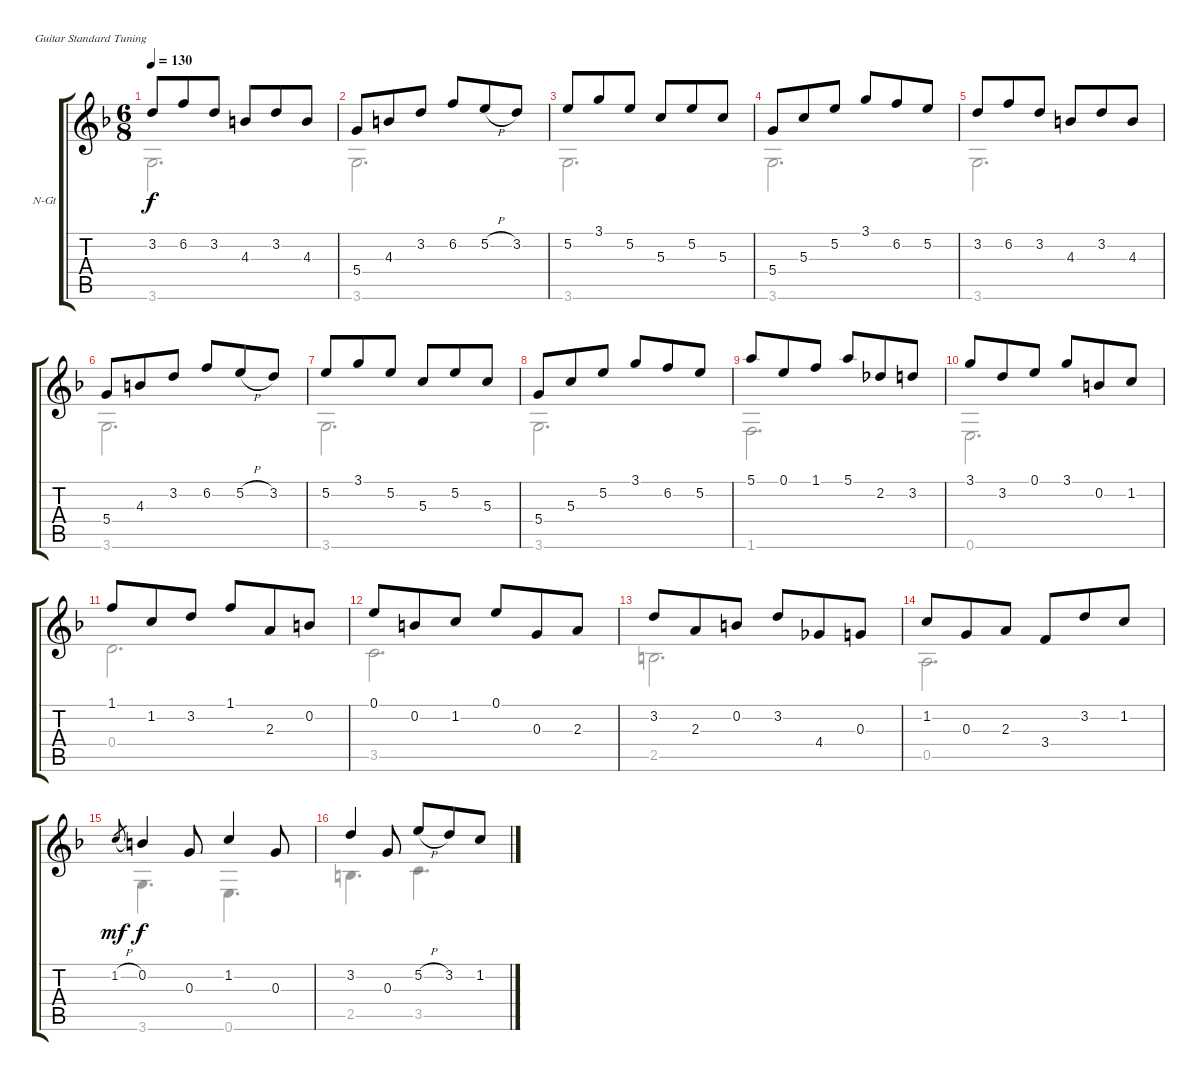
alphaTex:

\bracketExtendMode groupsimilarinstruments
\firstSystemTrackNameOrientation horizontal
\otherSystemsTrackNameOrientation horizontal
\track ("Gigue" "N-Gt") {instrument acousticguitarnylon}
\staff {score tabs}
\tuning (E4 B3 G3 D3 A2 E2)
\voice
\ts (6 8)
\tempo 130
\clef g2
\ks f
3.2.8{dy f} 6.2.8 3.2.8 4.3.8 3.2.8 4.3.8 |
5.4.8 4.3.8 3.2.8 6.2.8 5.2{h}.8 3.2.8 |
5.2.8 3.1.8 5.2.8 5.3.8 5.2.8 5.3.8 |
5.4.8 5.3.8 5.2.8 3.1.8 6.2.8 5.2.8 |
3.2.8 6.2.8 3.2.8 4.3.8 3.2.8 4.3.8 |
5.4.8 4.3.8 3.2.8 6.2.8 5.2{h}.8 3.2.8 |
5.2.8 3.1.8 5.2.8 5.3.8 5.2.8 5.3.8 |
5.4.8 5.3.8 5.2.8 3.1.8 6.2.8 5.2.8 |
5.1.8 0.1.8 1.1.8 5.1.8 2.2.8 3.2.8 |
3.1.8 3.2.8 0.1.8 3.1.8 0.2.8 1.2.8 |
1.1.8 1.2.8 3.2.8 1.1.8 2.3.8 0.2.8 |
0.1.8 0.2.8 1.2.8 0.1.8 0.3.8 2.3.8 |
3.2.8 2.3.8 0.2.8 3.2.8 4.4.8 0.3.8 |
1.2.8 0.3.8 2.3.8 3.4.8 3.2.8 1.2.8 |
1.2{h}.8{gr dy mf} 0.2.4{dy f} 0.3.8 1.2.4 0.3.8 |
3.2.4 0.3.8 5.2{h}.8 3.2.8 1.2.8
\voice
\clef g2
\ottava regular
\simile none
\ks f
3.6.2{d dy f} |
3.6.2{d} |
3.6.2{d} |
3.6.2{d} |
3.6.2{d} |
3.6.2{d} |
3.6.2{d} |
3.6.2{d} |
1.6.2{d} |
0.6.2{d} |
0.4.2{d} |
3.5.2{d} |
2.5.2{d} |
0.5.2{d} |
3.6.4{d} 0.6.4{d} |
2.5.4{d} 3.5.4{d}
